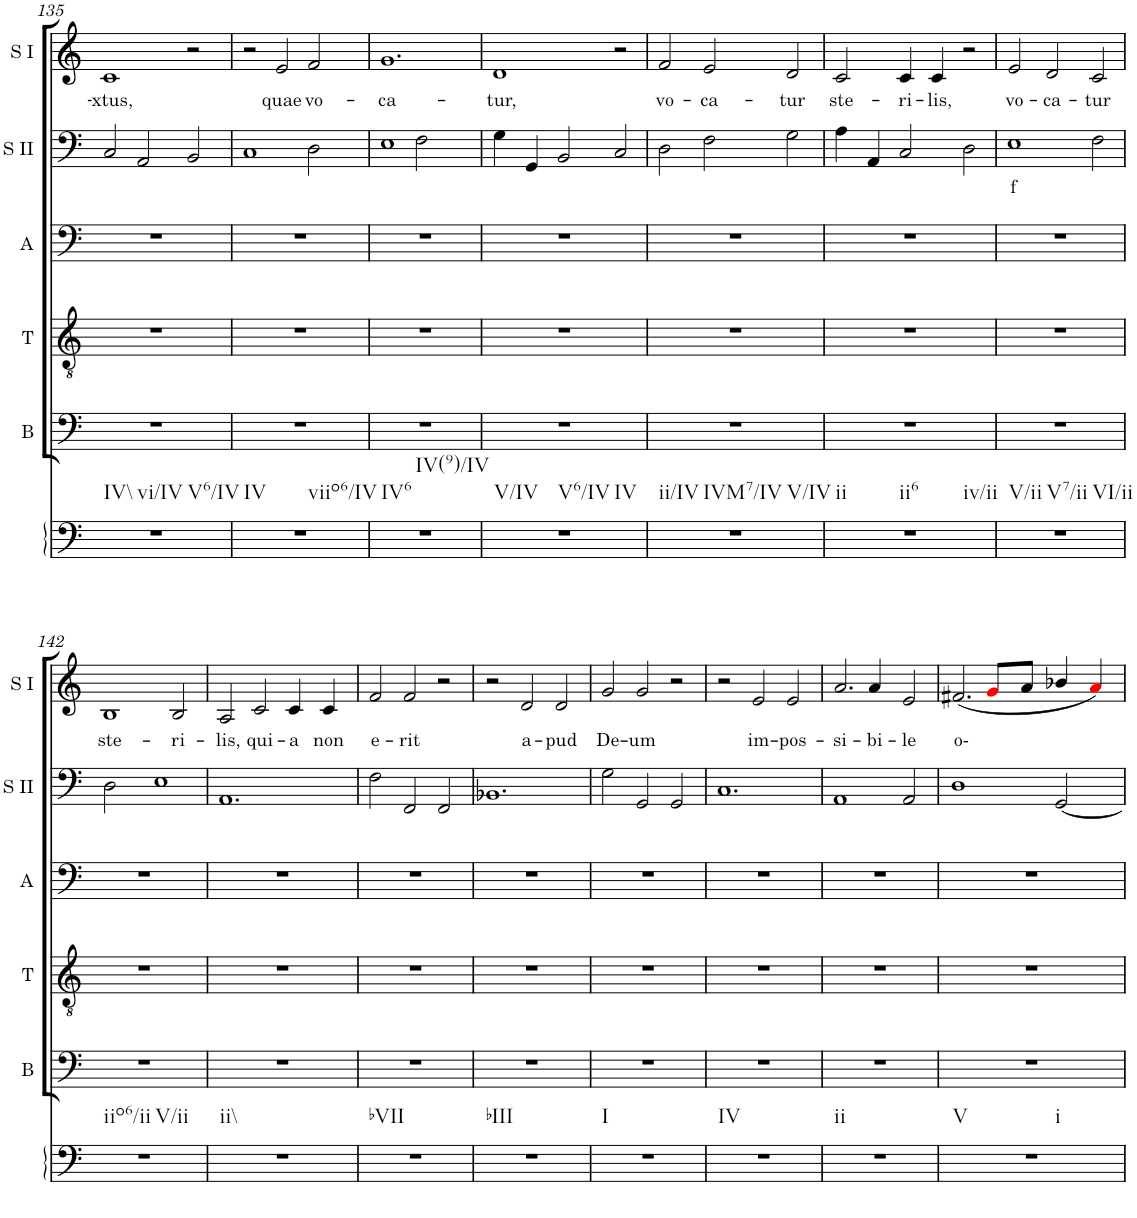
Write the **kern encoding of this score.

**kern	**kern	**kern	**kern	**kern	**text	**kern	**text
*part6	*part5	*part4	*part3	*part2	*part2	*part1	*part1
*staff6	*staff5	*staff4	*staff3	*staff2	*staff2	*staff1	*staff1
*I"Continuo	*I"Bass	*I"Tenor	*I"Alto	*I"Soprano II	*	*I"Soprano I	*
*	*I'B	*I'T	*I'A	*I'S II	*	*I'S I	*
!!LO:PB:g=z
*clefF4	*clefF4	*clefGv2	*clefG2	*clefG2	*	*clefG2	*
*k[]	*k[]	*k[]	*k[]	*k[]	*	*k[]	*
*M3/2	*M3/2	*M3/2	*M3/2	*M3/2	*	*M3/2	*
=135	=135	=135	=135	=135	=135	=135	=135
!LO:TX:b:t=IV\\	!	!	!	!	!	!	!
!LO:TX:b:t=vi/IV	!	!	!	!	!	!	!
!LO:TX:b:t=V6/IV	!	!	!	!	!	!	!
!	!	!	!	!	!	!	!LO:LY:b
1.r	1.r	1.r	1.r	2C/	.	1c	xtus,
.	.	.	.	2AA/	.	.	.
.	.	.	.	2BB/	.	2r	.
=136	=136	=136	=136	=136	=136	=136	=136
!LO:TX:b:t=IV	!	!	!	!	!	!	!
!LO:TX:b:t=viio6/IV	!	!	!	!	!	!	!
1.r	1.r	1.r	1.r	1C	.	2r	.
!	!	!	!	!	!	!	!LO:LY:b
.	.	.	.	.	.	2e/	quae
!	!	!	!	!	!	!	!LO:LY:b
.	.	.	.	2D\	.	2f/	vo-
=137	=137	=137	=137	=137	=137	=137	=137
!LO:TX:b:t=IV6	!	!	!	!	!	!	!
!LO:TX:b:t=IV(9)/IV	!	!	!	!	!	!	!
!	!	!	!	!	!	!	!LO:LY:b
1.r	1.r	1.r	1.r	1E	.	1.g	ca-
.	.	.	.	2F\	.	.	.
=138	=138	=138	=138	=138	=138	=138	=138
!LO:TX:b:t=V/IV	!	!	!	!	!	!	!
!LO:TX:b:t=V6/IV	!	!	!	!	!	!	!
!LO:TX:b:t=IV	!	!	!	!	!	!	!
!	!	!	!	!	!	!	!LO:LY:b
1.r	1.r	1.r	1.r	4G\	.	1d	tur,
.	.	.	.	4GG/	.	.	.
.	.	.	.	2BB/	.	.	.
.	.	.	.	2C/	.	2r	.
=139	=139	=139	=139	=139	=139	=139	=139
!LO:TX:b:t=ii/IV	!	!	!	!	!	!	!
!LO:TX:b:t=IVM7/IV	!	!	!	!	!	!	!
!LO:TX:b:t=V/IV	!	!	!	!	!	!	!
!	!	!	!	!	!	!	!LO:LY:b
1.r	1.r	1.r	1.r	2D\	.	2f/	vo-
!	!	!	!	!	!	!	!LO:LY:b
.	.	.	.	2F\	.	2e/	ca-
!	!	!	!	!	!	!	!LO:LY:b
.	.	.	.	2G\	.	2d/	tur
=140	=140	=140	=140	=140	=140	=140	=140
!LO:TX:b:t=ii	!	!	!	!	!	!	!
!LO:TX:b:t=ii6	!	!	!	!	!	!	!
!LO:TX:b:t=iv/ii	!	!	!	!	!	!	!
!	!	!	!	!	!	!	!LO:LY:b
1.r	1.r	1.r	1.r	4A\	.	2c/	ste-
.	.	.	.	4AA/	.	.	.
!	!	!	!	!	!	!	!LO:LY:b
.	.	.	.	2C/	.	4c/	ri-
!	!	!	!	!	!	!	!LO:LY:b
.	.	.	.	.	.	4c/	lis,
.	.	.	.	2D\	.	2r	.
=141	=141	=141	=141	=141	=141	=141	=141
!LO:TX:b:t=V/ii	!	!	!	!	!	!	!
!LO:TX:b:t=V7/ii	!	!	!	!	!	!	!
!LO:TX:b:t=VI/ii	!	!	!	!	!	!	!
!	!	!	!	!	!LO:LY:b	!	!LO:LY:b
1.r	1.r	1.r	1.r	1E	f	2e/	vo-
!	!	!	!	!	!	!	!LO:LY:b
.	.	.	.	.	.	2d/	ca-
!	!	!	!	!	!	!	!LO:LY:b
.	.	.	.	2F\	.	2c/	tur
!!LO:LB:g=z
=142	=142	=142	=142	=142	=142	=142	=142
!LO:TX:b:t=iio6/ii	!	!	!	!	!	!	!
!LO:TX:b:t=V/ii	!	!	!	!	!	!	!
!	!	!	!	!	!	!	!LO:LY:b
1.r	1.r	1.r	1.r	2D\	.	1B	ste-
.	.	.	.	1E	.	.	.
!	!	!	!	!	!	!	!LO:LY:b
.	.	.	.	.	.	2B/	ri-
=143	=143	=143	=143	=143	=143	=143	=143
!LO:TX:b:t=ii\\	!	!	!	!	!	!	!
!	!	!	!	!	!	!	!LO:LY:b
1.r	1.r	1.r	1.r	1.AA	.	2A/	lis,
!	!	!	!	!	!	!	!LO:LY:b
.	.	.	.	.	.	2c/	qui-
!	!	!	!	!	!	!	!LO:LY:b
.	.	.	.	.	.	4c/	a
!	!	!	!	!	!	!	!LO:LY:b
.	.	.	.	.	.	4c/	non
=144	=144	=144	=144	=144	=144	=144	=144
!LO:TX:b:t=bVII	!	!	!	!	!	!	!
!	!	!	!	!	!	!	!LO:LY:b
1.r	1.r	1.r	1.r	2F\	.	2f/	e-
!	!	!	!	!	!	!	!LO:LY:b
.	.	.	.	2FF/	.	2f/	rit
.	.	.	.	2FF/	.	2r	.
=145	=145	=145	=145	=145	=145	=145	=145
!LO:TX:b:t=bIII	!	!	!	!	!	!	!
1.r	1.r	1.r	1.r	1.BB-X	.	2r	.
!	!	!	!	!	!	!	!LO:LY:b
.	.	.	.	.	.	2d/	a-
!	!	!	!	!	!	!	!LO:LY:b
.	.	.	.	.	.	2d/	pud
=146	=146	=146	=146	=146	=146	=146	=146
!LO:TX:b:t=I	!	!	!	!	!	!	!
!	!	!	!	!	!	!	!LO:LY:b
1.r	1.r	1.r	1.r	2G\	.	2g/	De-
!	!	!	!	!	!	!	!LO:LY:b
.	.	.	.	2GG/	.	2g/	um
.	.	.	.	2GG/	.	2r	.
=147	=147	=147	=147	=147	=147	=147	=147
!LO:TX:b:t=IV	!	!	!	!	!	!	!
1.r	1.r	1.r	1.r	1.C	.	2r	.
!	!	!	!	!	!	!	!LO:LY:b
.	.	.	.	.	.	2e/	im-
!	!	!	!	!	!	!	!LO:LY:b
.	.	.	.	.	.	2e/	pos-
=148	=148	=148	=148	=148	=148	=148	=148
!LO:TX:b:t=ii	!	!	!	!	!	!	!
!	!	!	!	!	!	!	!LO:LY:b
1.r	1.r	1.r	1.r	1AA	.	2.a/	si-
!	!	!	!	!	!	!	!LO:LY:b
.	.	.	.	.	.	4a/	bi-
!	!	!	!	!	!	!	!LO:LY:b
.	.	.	.	2AA/	.	2e/	le
=149	=149	=149	=149	=149	=149	=149	=149
!LO:TX:b:t=V	!	!	!	!	!	!	!
!LO:TX:b:t=i	!	!	!	!	!	!	!
!	!	!	!	!	!	!	!LO:LY:b
1.r	1.r	1.r	1.r	1D	.	(2.f#X/	o-
.	.	.	.	.	.	8gi/L	.
.	.	.	.	.	.	8a/J	.
.	.	.	.	[2GG/	.	4b-X/	.
.	.	.	.	.	.	4ai/)	.
=	=	=	=	=	=	=	=
*-	*-	*-	*-	*-	*-	*-	*-
